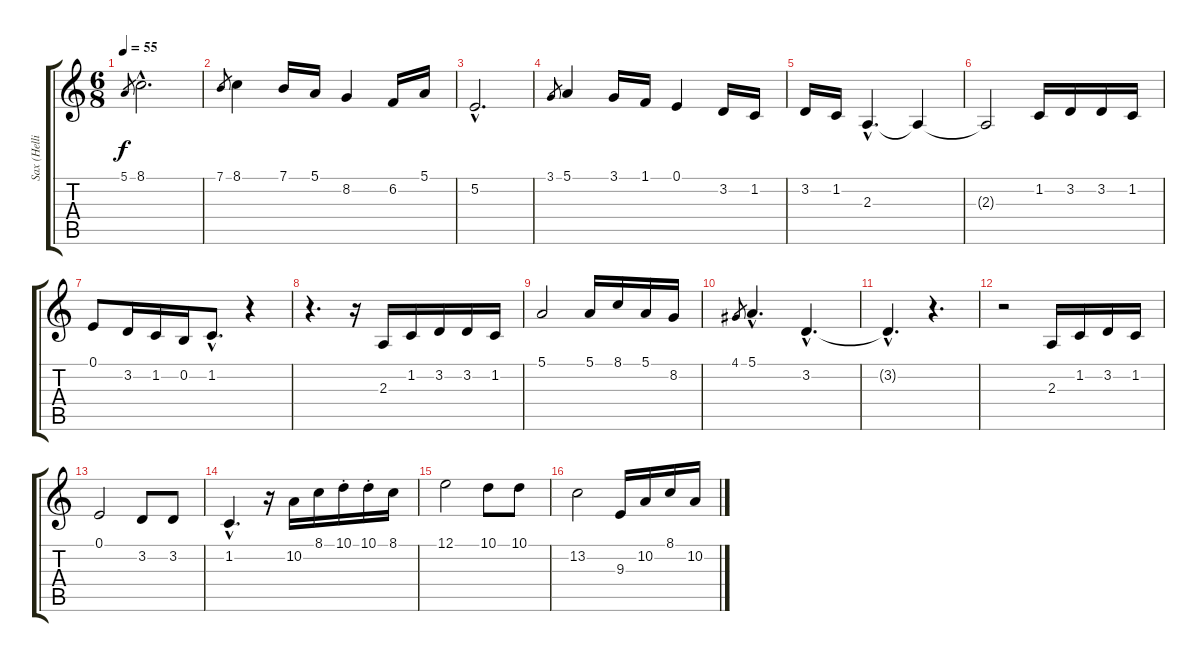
\track ("Sax (Helliwel)" "Sax (Helli") {instrument altosax}
\staff {score tabs}
\tuning (E4 B3 G3 D3 A2 E2) {hide}
\ts (6 8)
\tempo 55
\clef g2
\ks c
5.1.8{gr dy f} 8.1{hac}.2{d} |
7.1.8{gr} 8.1.4 7.1.16 5.1.16 8.2.4 6.2.16 5.1.16 |
5.2{hac}.2{d} |
3.1.8{gr} 5.1.4 3.1.16 1.1.16 0.1.4 3.2.16 1.2.16 |
3.2.16 1.2.16 2.3{hac}.4{d} 2.3{t}.4 |
2.3{t}.2 1.2.16 3.2.16 3.2.16 1.2.16 |
0.1.8 3.2.16 1.2.16 0.2.16 1.2{hac}.8{d} r.4 |
r.4{d} r.16 2.3.16 1.2.16 3.2.16 3.2.16 1.2.16 |
5.1.2 5.1.16 8.1.16 5.1.16 8.2.16 |
4.1.8{gr} 5.1{hac}.4{d} 3.2{hac}.4{d} |
3.2{hac t}.4{d} r.4{d} |
r.2 2.3.16 1.2.16 3.2.16 1.2.16 |
0.1.2 3.2.8 3.2.8 |
1.2{hac}.4{d} r.16 10.2.16 8.1.16 10.1{st}.16 10.1{st}.16 8.1.16 |
12.1.2 10.1.8 10.1.8 |
13.2.2 9.3.16 10.2.16 8.1.16 10.2.16
